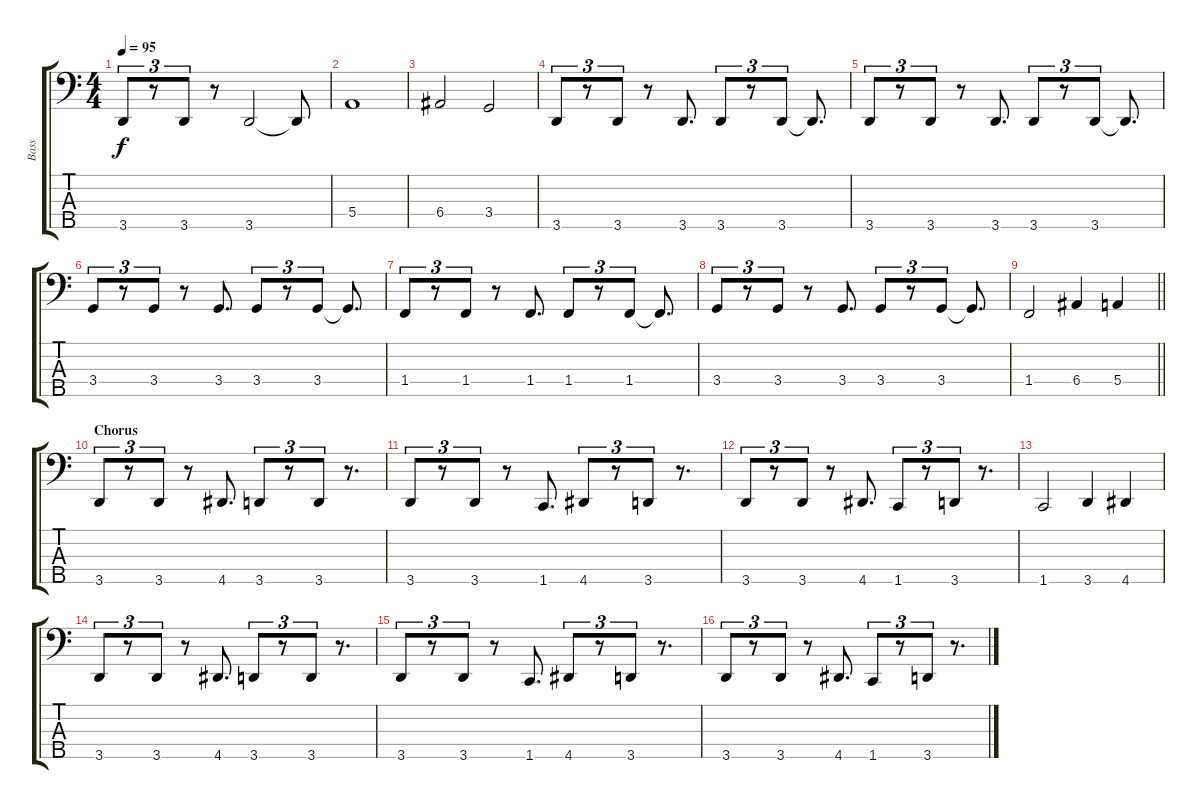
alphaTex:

\track ("Bass" "Bass") {instrument electricbassfinger}
\staff {score tabs}
\tuning (G2 D2 A1 E1 B0) {hide}
\ts (4 4)
\tempo 95
\clef f4
\ks c
3.5.8{tu (3 2) dy f} r.8{tu (3 2)} 3.5.8{tu (3 2)} r.8 3.5.2 3.5{t}.8 |
5.4.1 |
6.4.2 3.4.2 |
3.5.8{tu (3 2)} r.8{tu (3 2)} 3.5.8{tu (3 2)} r.8 3.5.8{d} 3.5.8{tu (3 2)} r.8{tu (3 2)} 3.5.8{tu (3 2)} 3.5{t}.8{d} |
3.5.8{tu (3 2)} r.8{tu (3 2)} 3.5.8{tu (3 2)} r.8 3.5.8{d} 3.5.8{tu (3 2)} r.8{tu (3 2)} 3.5.8{tu (3 2)} 3.5{t}.8{d} |
3.4.8{tu (3 2)} r.8{tu (3 2)} 3.4.8{tu (3 2)} r.8 3.4.8{d} 3.4.8{tu (3 2)} r.8{tu (3 2)} 3.4.8{tu (3 2)} 3.4{t}.8{d} |
1.4.8{tu (3 2)} r.8{tu (3 2)} 1.4.8{tu (3 2)} r.8 1.4.8{d} 1.4.8{tu (3 2)} r.8{tu (3 2)} 1.4.8{tu (3 2)} 1.4{t}.8{d} |
3.4.8{tu (3 2)} r.8{tu (3 2)} 3.4.8{tu (3 2)} r.8 3.4.8{d} 3.4.8{tu (3 2)} r.8{tu (3 2)} 3.4.8{tu (3 2)} 3.4{t}.8{d} |
\barLineRight lightlight
1.4.2 6.4.4 5.4.4 |
\section ("" "Chorus")
3.5.8{tu (3 2)} r.8{tu (3 2)} 3.5.8{tu (3 2)} r.8 4.5.8{d} 3.5.8{tu (3 2)} r.8{tu (3 2)} 3.5.8{tu (3 2)} r.8{d} |
3.5.8{tu (3 2)} r.8{tu (3 2)} 3.5.8{tu (3 2)} r.8 1.5.8{d} 4.5.8{tu (3 2)} r.8{tu (3 2)} 3.5.8{tu (3 2)} r.8{d} |
3.5.8{tu (3 2)} r.8{tu (3 2)} 3.5.8{tu (3 2)} r.8 4.5.8{d} 1.5.8{tu (3 2)} r.8{tu (3 2)} 3.5.8{tu (3 2)} r.8{d} |
1.5.2 3.5.4 4.5.4 |
3.5.8{tu (3 2)} r.8{tu (3 2)} 3.5.8{tu (3 2)} r.8 4.5.8{d} 3.5.8{tu (3 2)} r.8{tu (3 2)} 3.5.8{tu (3 2)} r.8{d} |
3.5.8{tu (3 2)} r.8{tu (3 2)} 3.5.8{tu (3 2)} r.8 1.5.8{d} 4.5.8{tu (3 2)} r.8{tu (3 2)} 3.5.8{tu (3 2)} r.8{d} |
3.5.8{tu (3 2)} r.8{tu (3 2)} 3.5.8{tu (3 2)} r.8 4.5.8{d} 1.5.8{tu (3 2)} r.8{tu (3 2)} 3.5.8{tu (3 2)} r.8{d}
